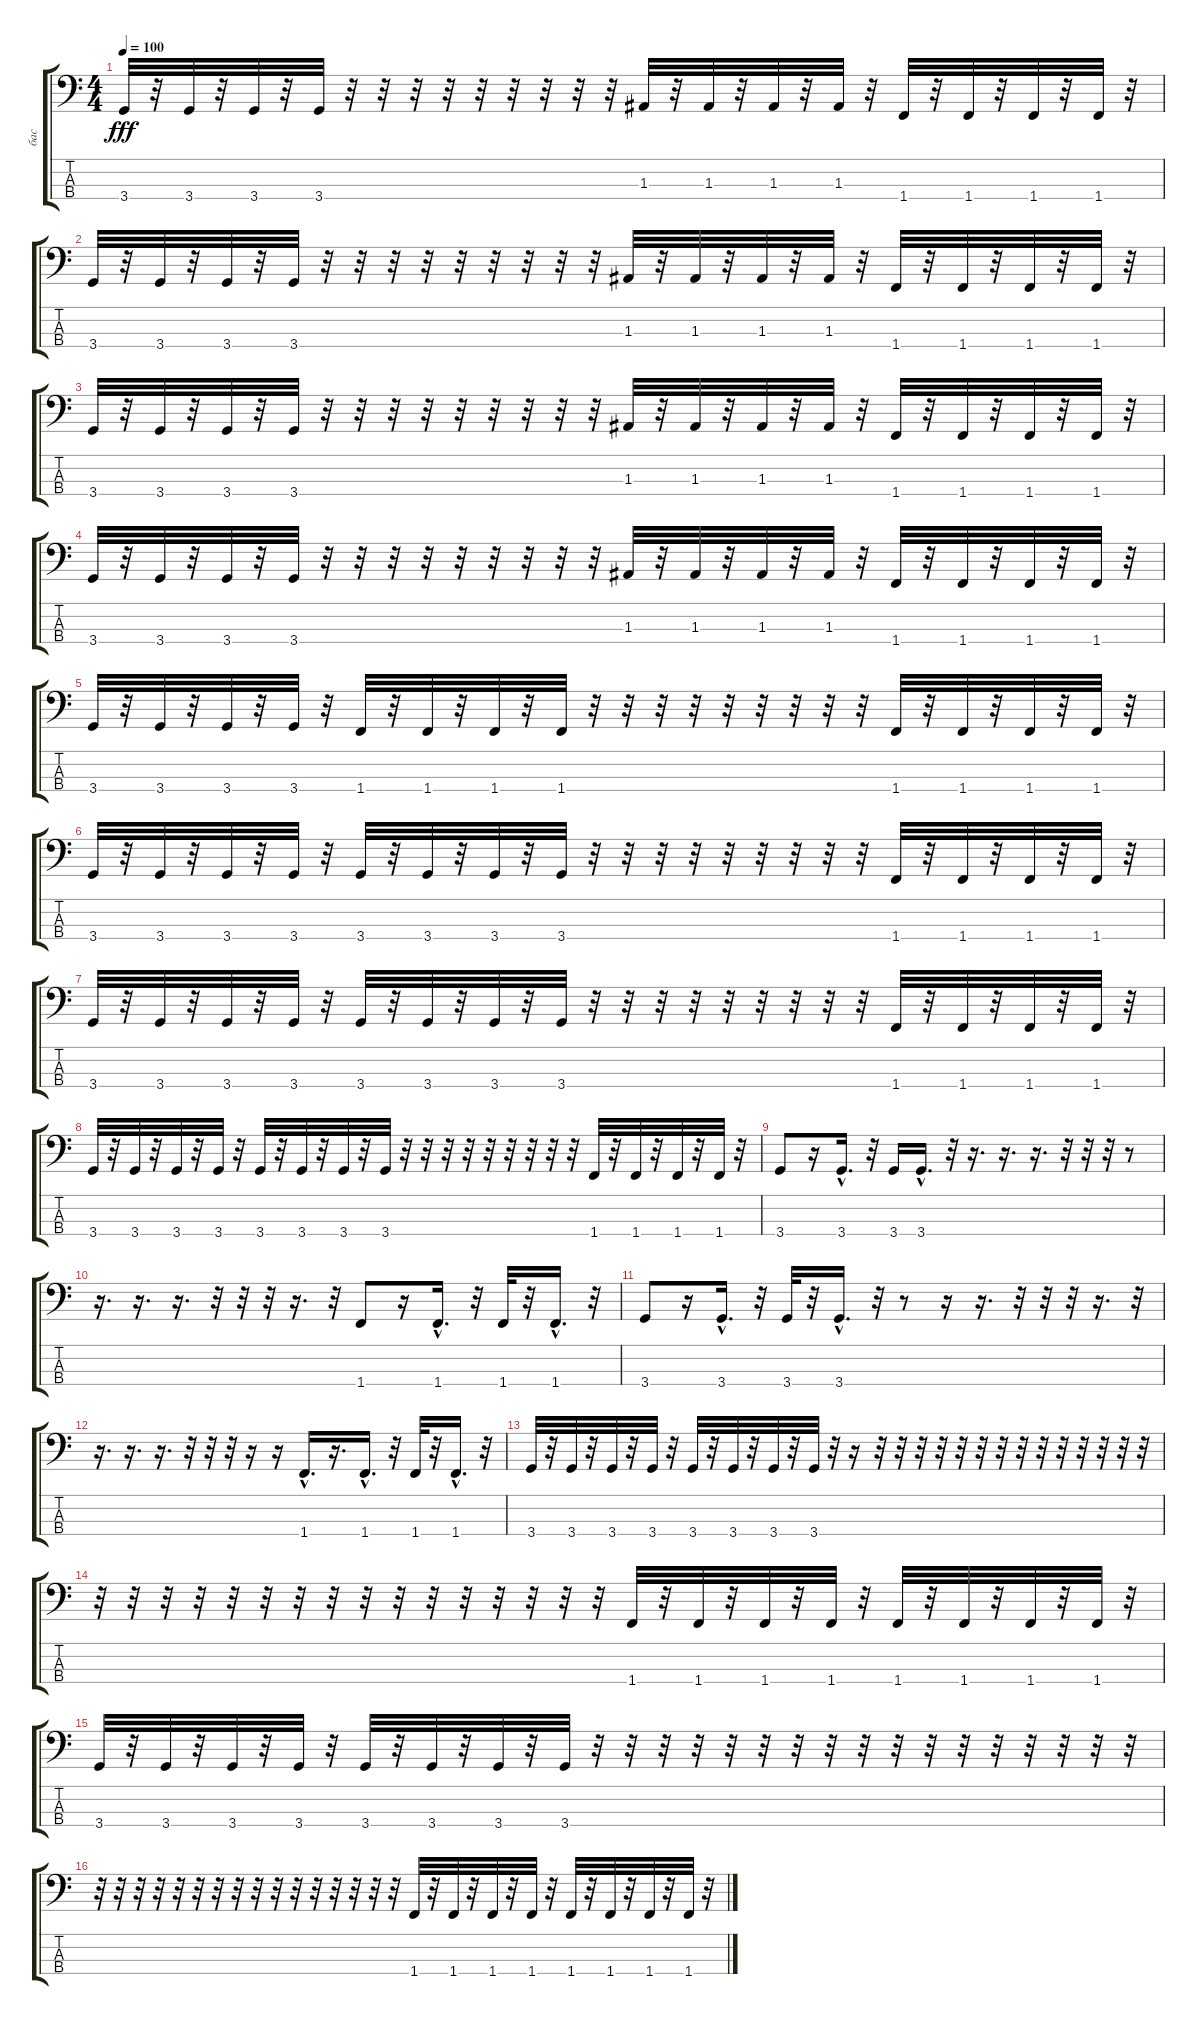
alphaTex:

\track ("бас" "бас") {instrument electricbasspick}
\staff {score tabs}
\tuning (G2 D2 A1 E1) {hide}
\ts (4 4)
\tempo 100
\clef f4
\ks c
3.4.32{dy fff} r.32 3.4.32 r.32 3.4.32 r.32 3.4.32 r.32 r.32 r.32 r.32 r.32 r.32 r.32 r.32 r.32 1.3.32 r.32 1.3.32 r.32 1.3.32 r.32 1.3.32 r.32 1.4.32 r.32 1.4.32 r.32 1.4.32 r.32 1.4.32 r.32 |
3.4.32 r.32 3.4.32 r.32 3.4.32 r.32 3.4.32 r.32 r.32 r.32 r.32 r.32 r.32 r.32 r.32 r.32 1.3.32 r.32 1.3.32 r.32 1.3.32 r.32 1.3.32 r.32 1.4.32 r.32 1.4.32 r.32 1.4.32 r.32 1.4.32 r.32 |
3.4.32 r.32 3.4.32 r.32 3.4.32 r.32 3.4.32 r.32 r.32 r.32 r.32 r.32 r.32 r.32 r.32 r.32 1.3.32 r.32 1.3.32 r.32 1.3.32 r.32 1.3.32 r.32 1.4.32 r.32 1.4.32 r.32 1.4.32 r.32 1.4.32 r.32 |
3.4.32 r.32 3.4.32 r.32 3.4.32 r.32 3.4.32 r.32 r.32 r.32 r.32 r.32 r.32 r.32 r.32 r.32 1.3.32 r.32 1.3.32 r.32 1.3.32 r.32 1.3.32 r.32 1.4.32 r.32 1.4.32 r.32 1.4.32 r.32 1.4.32 r.32 |
3.4.32 r.32 3.4.32 r.32 3.4.32 r.32 3.4.32 r.32 1.4.32 r.32 1.4.32 r.32 1.4.32 r.32 1.4.32 r.32 r.32 r.32 r.32 r.32 r.32 r.32 r.32 r.32 1.4.32 r.32 1.4.32 r.32 1.4.32 r.32 1.4.32 r.32 |
3.4.32 r.32 3.4.32 r.32 3.4.32 r.32 3.4.32 r.32 3.4.32 r.32 3.4.32 r.32 3.4.32 r.32 3.4.32 r.32 r.32 r.32 r.32 r.32 r.32 r.32 r.32 r.32 1.4.32 r.32 1.4.32 r.32 1.4.32 r.32 1.4.32 r.32 |
3.4.32 r.32 3.4.32 r.32 3.4.32 r.32 3.4.32 r.32 3.4.32 r.32 3.4.32 r.32 3.4.32 r.32 3.4.32 r.32 r.32 r.32 r.32 r.32 r.32 r.32 r.32 r.32 1.4.32 r.32 1.4.32 r.32 1.4.32 r.32 1.4.32 r.32 |
3.4.32 r.32 3.4.32 r.32 3.4.32 r.32 3.4.32 r.32 3.4.32 r.32 3.4.32 r.32 3.4.32 r.32 3.4.32 r.32 r.32 r.32 r.32 r.32 r.32 r.32 r.32 r.32 1.4.32 r.32 1.4.32 r.32 1.4.32 r.32 1.4.32 r.32 |
3.4.8 r.16 3.4{hac}.16{d} r.32 3.4.16 3.4{hac}.16{d} r.32 r.16{d} r.16{d} r.16{d} r.32 r.32 r.32 r.8 |
r.16{d} r.16{d} r.16{d} r.32 r.32 r.32 r.16{d} r.32 1.4.8 r.16 1.4{hac}.16{d} r.32 1.4.32 r.32 1.4{hac}.16{d} r.32 |
3.4.8 r.16 3.4{hac}.16{d} r.32 3.4.32 r.32 3.4{hac}.16{d} r.32 r.8 r.16 r.16{d} r.32 r.32 r.32 r.16{d} r.32 |
r.16{d} r.16{d} r.16{d} r.32 r.32 r.32 r.16 r.16 1.4{hac}.16{d} r.16{d} 1.4{hac}.16{d} r.32 1.4.32 r.32 1.4{hac}.16{d} r.32 |
3.4.32 r.32 3.4.32 r.32 3.4.32 r.32 3.4.32 r.32 3.4.32 r.32 3.4.32 r.32 3.4.32 r.32 3.4.32 r.32 r.16 r.32 r.32 r.32 r.32 r.32 r.32 r.32 r.32 r.32 r.32 r.32 r.32 r.32 r.32 |
r.32 r.32 r.32 r.32 r.32 r.32 r.32 r.32 r.32 r.32 r.32 r.32 r.32 r.32 r.32 r.32 1.4.32 r.32 1.4.32 r.32 1.4.32 r.32 1.4.32 r.32 1.4.32 r.32 1.4.32 r.32 1.4.32 r.32 1.4.32 r.32 |
3.4.32 r.32 3.4.32 r.32 3.4.32 r.32 3.4.32 r.32 3.4.32 r.32 3.4.32 r.32 3.4.32 r.32 3.4.32 r.32 r.32 r.32 r.32 r.32 r.32 r.32 r.32 r.32 r.32 r.32 r.32 r.32 r.32 r.32 r.32 r.32 |
r.32 r.32 r.32 r.32 r.32 r.32 r.32 r.32 r.32 r.32 r.32 r.32 r.32 r.32 r.32 r.32 1.4.32 r.32 1.4.32 r.32 1.4.32 r.32 1.4.32 r.32 1.4.32 r.32 1.4.32 r.32 1.4.32 r.32 1.4.32 r.32
